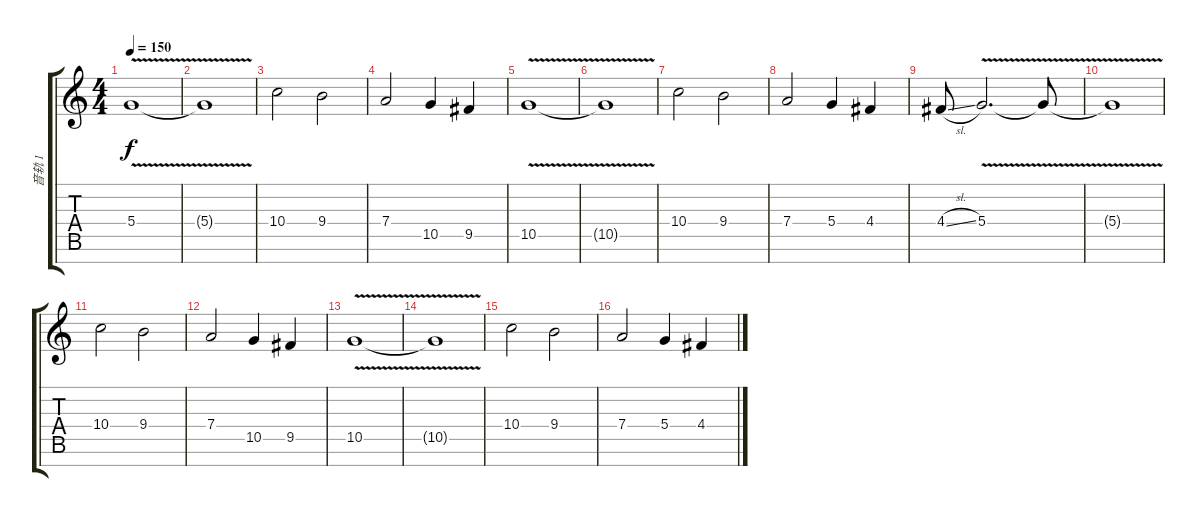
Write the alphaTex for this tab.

\track ("音轨 1" "音轨 1") {instrument distortionguitar}
\staff {score tabs}
\tuning (E4 B3 G3 D3 A2 E2 B1) {hide}
\ts (4 4)
\tempo 150
\clef g2
\ks c
5.4{v}.1{dy f} |
5.4{v t}.1 |
10.4.2 9.4.2 |
7.4.2 10.5.4 9.5.4 |
10.5{v}.1 |
10.5{t}.1 |
10.4.2 9.4.2 |
7.4.2 5.4.4 4.4.4 |
4.4{sl}.8 5.4{v}.2{d} 5.4{t}.8 |
5.4{v t}.1 |
10.4.2 9.4.2 |
7.4.2 10.5.4 9.5.4 |
10.5{v}.1 |
10.5{t}.1 |
10.4.2 9.4.2 |
7.4.2 5.4.4 4.4.4
